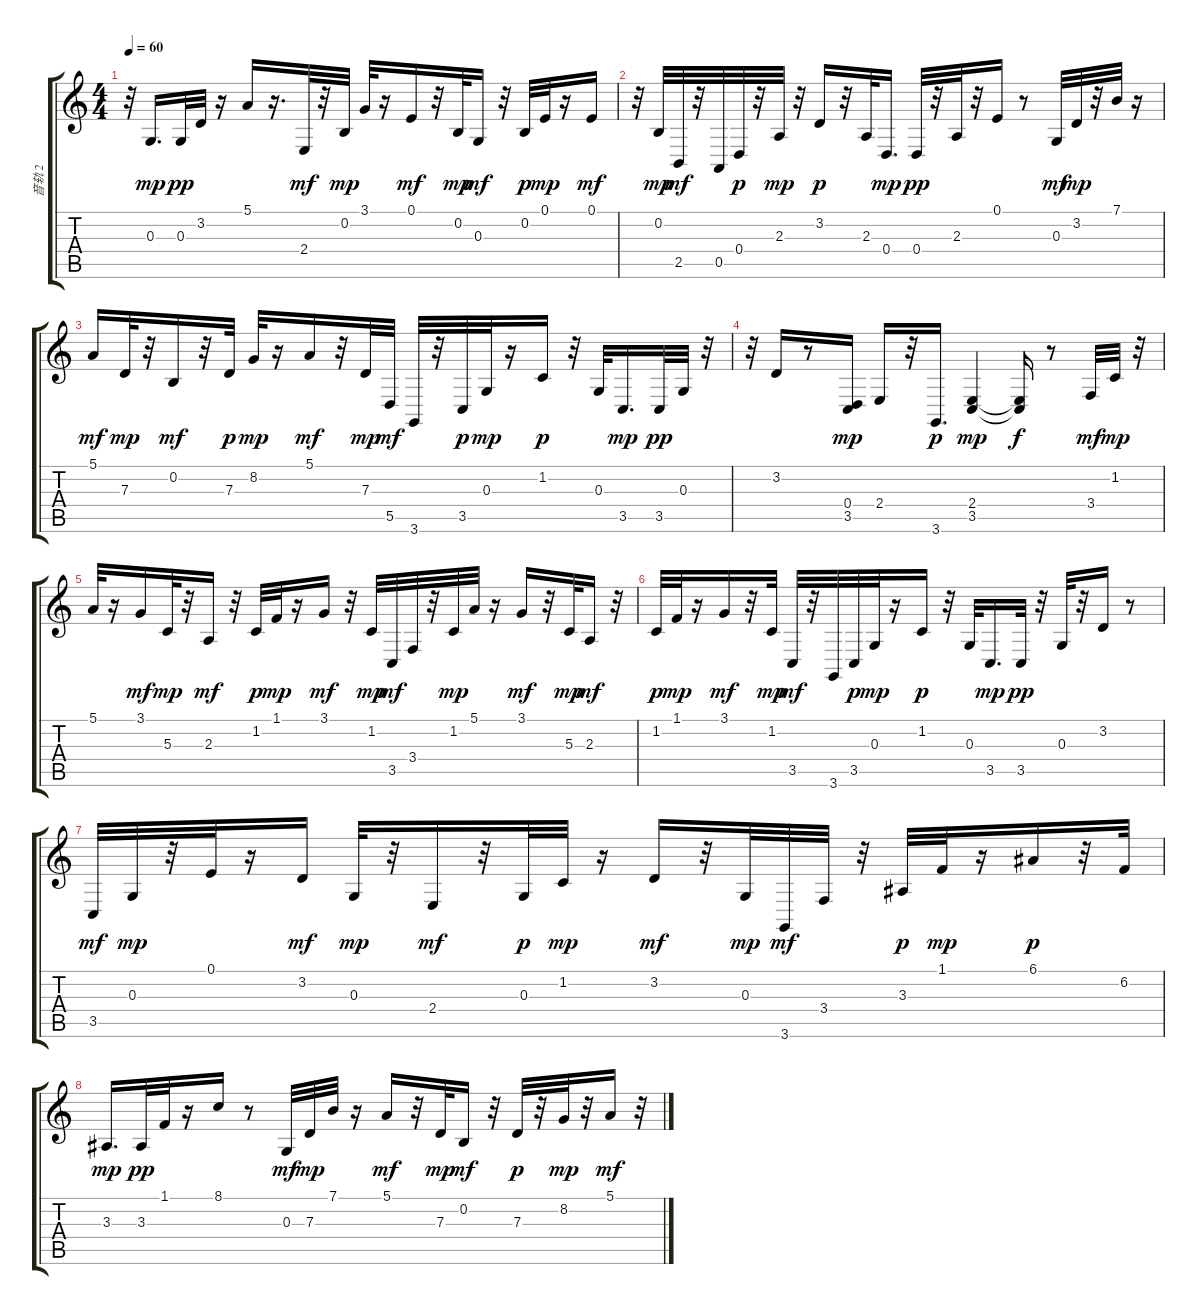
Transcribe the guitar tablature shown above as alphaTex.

\track ("音轨 2" "音轨 2") {instrument synthstrings2}
\staff {score tabs}
\tuning (E4 B3 G3 D3 A2 E2) {hide}
\ts (4 4)
\tempo 60
\clef g2
\ks c
r.32{dy p} 0.3.16{d dy mp} 0.3.32{dy pp} 3.2.32 r.16 5.1.16 r.16{d} 2.4.32{dy mf} r.32 0.2.32{dy mp} 3.1.32 r.16 0.1.16{dy mf} r.32 0.2.32{dy mp} 0.3.16{dy mf} r.32 0.2.32{dy p} 0.1.32{dy mp} r.16 0.1.16{dy mf} |
r.32 0.2.32{dy mp} 2.5.32{dy mf} r.32 0.5.32 0.4.32{dy p} r.32 2.3.32{dy mp} r.32 3.2.16{dy p} r.32 2.3.32 0.4.16{d dy mp} 0.4.32{dy pp} r.32 2.3.32 r.32 0.1.16 r.8 0.3.32{dy mf} 3.2.32{dy mp} r.32 7.1.32 r.16 |
5.1.16{dy mf} 7.3.32{dy mp} r.32 0.2.16{dy mf} r.32 7.3.32{dy p} 8.2.32{dy mp} r.16 5.1.16{dy mf} r.32 7.3.32{dy mp} 5.5.32{dy mf} 3.6.32 r.32 3.5.32{dy p} 0.3.32{dy mp} r.16 1.2.16{dy p} r.32 0.3.32 3.5.16{d dy mp} 3.5.32{dy pp} 0.3.32 r.32 |
r.32 3.2.16 r.8 (0.4 3.5).16{dy mp volume 12 balance 16} 2.4.16 r.32 3.6.16{d dy p} (2.4 3.5).4{dy mp} (2.4{t} 3.5{t}).16{dy f} r.8 3.4.32{dy mf volume 12 balance 16} 1.2.32{dy mp} r.32 |
5.1.32 r.16 3.1.16{dy mf} 5.3.32{dy mp} r.32 2.3.16{dy mf} r.32 1.2.32{dy p} 1.1.32{dy mp} r.16 3.1.16{dy mf} r.32 1.2.32{dy mp} 3.5.32{dy mf} 3.4.32{volume 12 balance 16} r.32 1.2.32{dy mp} 5.1.32 r.16 3.1.16{dy mf} r.32 5.3.32{dy mp} 2.3.16{dy mf} r.32 |
1.2.32{dy p} 1.1.32{dy mp} r.16 3.1.16{dy mf} r.32 1.2.32{dy mp} 3.5.32{dy mf} r.32 3.6.32 3.5.32{dy p} 0.3.32{dy mp} r.16 1.2.16{dy p} r.32 0.3.32 3.5.16{d dy mp} 3.5.32{dy pp} r.32 0.3.32 r.32 3.2.16 r.8 |
3.5.32{dy mf} 0.3.32{dy mp} r.32 0.1.32 r.16 3.2.16{dy mf} 0.3.32{dy mp} r.32 2.4.16{dy mf} r.32 0.3.32{dy p} 1.2.32{dy mp} r.16 3.2.16{dy mf} r.32 0.3.32{dy mp} 3.6.32{dy mf} 3.4.32 r.32 3.3.32{dy p} 1.1.32{dy mp} r.16 6.1.16{dy p} r.32 6.2.32 |
3.3.16{d dy mp} 3.3.32{dy pp} 1.1.32 r.16 8.1.16 r.8 0.3.32{dy mf} 7.3.32{dy mp} 7.1.32 r.16 5.1.16{dy mf} r.32 7.3.32{dy mp} 0.2.16{dy mf} r.32 7.3.32{dy p} r.32 8.2.32{dy mp} r.32 5.1.16{dy mf} r.32
